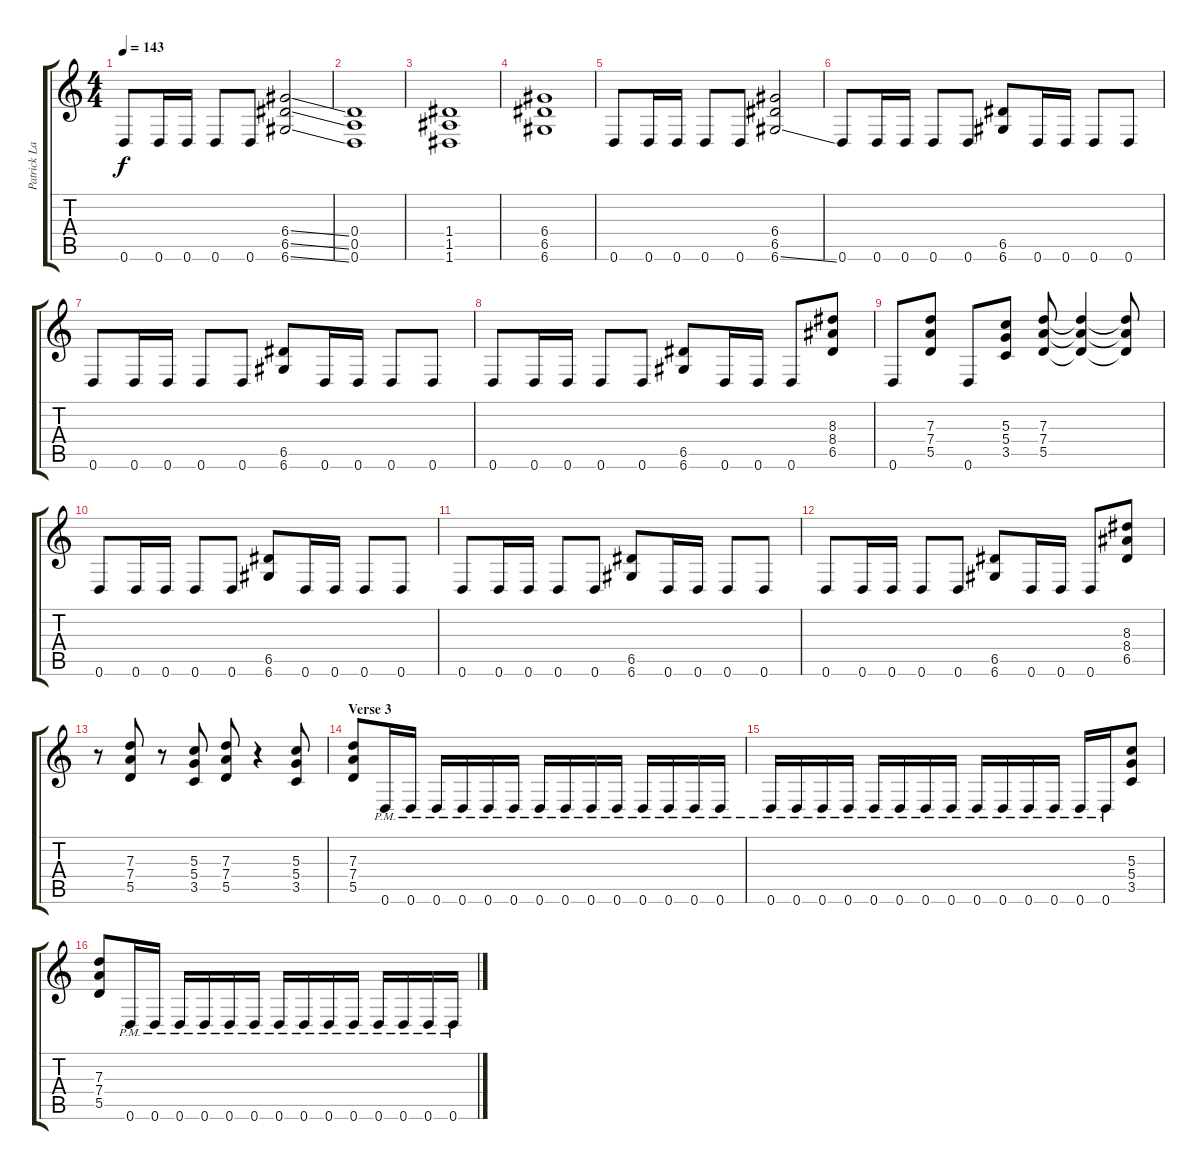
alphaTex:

\track ("Patrick Lachman" "Patrick La") {instrument distortionguitar}
\staff {score tabs}
\tuning (E4 B3 G3 D3 A2 D2) {hide}
\ts (4 4)
\tempo 143
\clef g2
\ks c
0.6.8{dy f} 0.6.16 0.6.16 0.6.8 0.6.8 (6.4{ss} 6.5{ss} 6.6{ss}).2 |
(0.4 0.5 0.6).1 |
(1.4 1.5 1.6).1 |
(6.4 6.5 6.6).1 |
0.6.8 0.6.16 0.6.16 0.6.8 0.6.8 (6.4 6.5 6.6{ss}).2 |
0.6.8 0.6.16 0.6.16 0.6.8 0.6.8 (6.5 6.6).8 0.6.16 0.6.16 0.6.8 0.6.8 |
0.6.8 0.6.16 0.6.16 0.6.8 0.6.8 (6.5 6.6).8 0.6.16 0.6.16 0.6.8 0.6.8 |
0.6.8 0.6.16 0.6.16 0.6.8 0.6.8 (6.5 6.6).8 0.6.16 0.6.16 0.6.8 (8.3 8.4 6.5).8 |
0.6.8 (7.3 7.4 5.5).8 0.6.8 (5.3 5.4 3.5).8 (7.3 7.4 5.5).8 (7.3{t} 7.4{t} 5.5{t}).4 (7.3{t} 7.4{t} 5.5{t}).8 |
0.6.8 0.6.16 0.6.16 0.6.8 0.6.8 (6.5 6.6).8 0.6.16 0.6.16 0.6.8 0.6.8 |
0.6.8 0.6.16 0.6.16 0.6.8 0.6.8 (6.5 6.6).8 0.6.16 0.6.16 0.6.8 0.6.8 |
0.6.8 0.6.16 0.6.16 0.6.8 0.6.8 (6.5 6.6).8 0.6.16 0.6.16 0.6.8 (8.3 8.4 6.5).8 |
r.8 (7.3 7.4 5.5).8 r.8 (5.3 5.4 3.5).8 (7.3 7.4 5.5).8 r.4 (5.3 5.4 3.5).8 |
\section ("" "Verse 3")
(7.3 7.4 5.5).8 0.6{pm}.16 0.6{pm}.16 0.6{pm}.16 0.6{pm}.16 0.6{pm}.16 0.6{pm}.16 0.6{pm}.16 0.6{pm}.16 0.6{pm}.16 0.6{pm}.16 0.6{pm}.16 0.6{pm}.16 0.6{pm}.16 0.6{pm}.16 |
0.6{pm}.16 0.6{pm}.16 0.6{pm}.16 0.6{pm}.16 0.6{pm}.16 0.6{pm}.16 0.6{pm}.16 0.6{pm}.16 0.6{pm}.16 0.6{pm}.16 0.6{pm}.16 0.6{pm}.16 0.6{pm}.16 0.6{pm}.16 (5.3 5.4 3.5).8 |
(7.3 7.4 5.5).8 0.6{pm}.16 0.6{pm}.16 0.6{pm}.16 0.6{pm}.16 0.6{pm}.16 0.6{pm}.16 0.6{pm}.16 0.6{pm}.16 0.6{pm}.16 0.6{pm}.16 0.6{pm}.16 0.6{pm}.16 0.6{pm}.16 0.6{pm}.16
